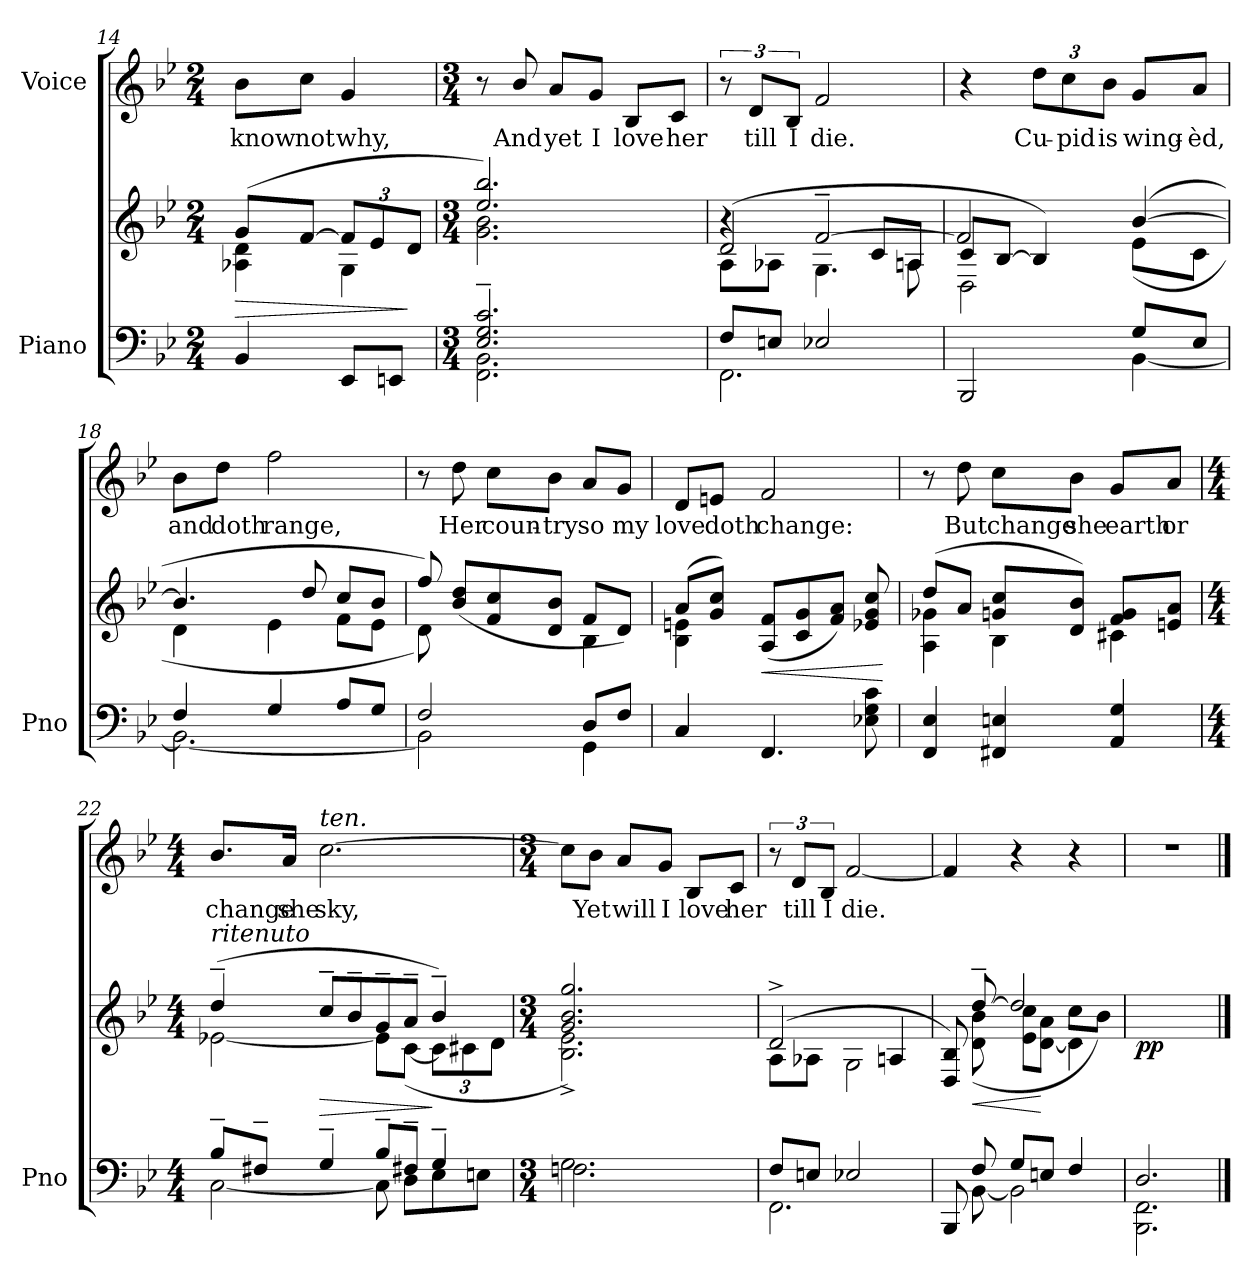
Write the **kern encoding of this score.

**kern	**kern	**dynam	**kern	**text
*part2	*part2	*part2	*part1	*part1
*staff3	*staff2	*staff2/3	*staff1	*staff1
*I"Piano	*	*	*I"Voice	*
*I'Pno	*	*	*	*
*clefF4	*clefG2	*	*clefG2	*
*k[b-e-]	*k[b-e-]	*	*k[b-e-]	*
*M2/4	*M2/4	*	*M2/4	*
=14	=14	=14	=14	=14
!	!LO:TX:i:t=rit.	!	!	!
!	!	!LO:HP:b	!	!
*	*^	*	*	*
4BB-/	(8g/L	4A-X\ 4d\	>	8b-\L	know
.	[8f/J	.	.	8cc\J	not
*	*Xbrackettup	*	*	*	*
8EE-/L	12f/L]	4G\	.	4g/	why,
.	12e-/	.	.	.	.
8EEn/J	.	.	.	.	.
.	12d/J	.	]	.	.
=15	=15	=15	=15	=15	=15
*M3/4	*M3/4	*	*	*M3/4	*
*^	*	*	*	*	*
2.E-/~ 2.G/~ 2.c/~	2.FF\ 2.BB-\	2.ee-/ 2.bb-/)	2.g\ 2.b-\	.	8r	.
.	.	.	.	.	8b-/	And
.	.	.	.	.	8a/L	yet
.	.	.	.	.	8g/J	I
.	.	.	.	.	8B-/L	love
.	.	.	.	.	8c/J	her
=16	=16	=16	=16	=16	=16	=16
*	*	*	*^	*	*	*
!	!	!	!	!	!LO:DY:b	!	!
!	!	!	!	!	!LO:DY:n=1:b	!	!
8F/L	2.FF\	(2d/	8A\L	4r	p other-dynamics	12r	.
.	.	.	.	.	.	12d/L	till
8En/J	.	.	8A-X\J	.	.	.	.
.	.	.	.	.	.	12B-/J	I
2E-X/	.	.	4.G\	[2f~/	.	2f/	die.
.	.	8c/L	.	.	.	.	.
.	.	8An/J	8A\	.	.	.	.
=17	=17	=17	=17	=17	=17	=17	=17
!	!	!	!	!	!LO:DY:b	!	!
!	!	!	!	!	!LO:DY:n=1:b	!	!
2BBB-/	2ryy	8c/L	2D\	2f/]	mp other-dynamics	4r	.
.	.	[8B-/J	.	.	.	.	.
.	.	4B-/])	.	.	.	12dd\L	Cu-
.	.	.	.	.	.	12cc\	-pid
.	.	.	.	.	.	12b-\J	is
8G/L	[4BB-\	([4b-/	(8e-\L	4ryy	.	8g/L	wing-
8E-/J	.	.	8c\J	.	.	8a/J	-èd,
*	*	*	*v	*v	*	*	*
=18	=18	=18	=18	=18	=18	=18
4F/	2.BB-\_	4.b-/]	4d\	.	8b-\L	and
.	.	.	.	.	8dd\J	doth
4G/	.	.	4e-\	.	2ff\	range,
.	.	8dd/	.	.	.	.
8A/L	.	8cc/L	8f\L	.	.	.
8G/J	.	8b-/J	8e-\J	.	.	.
=19	=19	=19	=19	=19	=19	=19
2F/	2BB-\]	8ff/)	8d\)	.	8r	.
.	.	(8b-/ 8dd/L	4.ryy	.	8dd\	Her
.	.	8f/ 8cc/	.	.	8cc\L	coun-
.	.	8d/ 8b-/J	.	.	8b-\J	-try
8D/L	4GG\	8f/L	4B-\	.	8a/L	so
8F/J	.	8d/J)	.	.	8g/J	my
*v	*v	*	*	*	*	*
=20	=20	=20	=20	=20	=20
4C/	(8a/L	4B-\ 4en\	.	8d/L	love
.	8g/ 8cc/J)	.	.	8en/J	doth
!	!	!	!LO:HP:b	!	!
4.FF/	(8A/ 8f/L	2ryy	<	2f/	change:
.	8c/ 8g/	.	.	.	.
.	8f/ 8a/J)	.	.	.	.
8E-X\ 8G\ 8c\	8e-X/ 8g/ 8cc/	.	.	.	.
*	*v	*v	*	*	*
.	.	[	.	.
=21	=21	=21	=21	=21
*	*^	*	*	*
!	!	!	!LO:DY:b	!	!
!	!	!	!LO:DY:n=1:b	!	!
4FF/ 4E-/	(8dd/L	4A\ 4g-X\	f other-dynamics	8r	.
.	8a/J	.	.	8dd\	But
4FF#X/ 4En/	8gn/ 8cc/L	4B-\	.	8cc\L	change
.	8d/ 8b-/J)	.	.	8b-\J	she
4AA/ 4G/	8f/ 8g/L	4c#X\	.	8g/L	earth
.	8en/ 8a/J	.	.	8a/J	or
=22	=22	=22	=22	=22	=22
*M4/4	*M4/4	*	*	*M4/4	*
*^	*	*	*	*	*
!	!	!LO:TX:i:t=ritenuto	!	!	!	!
8B-~/L	[2C\	(4dd~/	[2e-X\	.	8.b-/L	change
8F#X~/J	.	.	.	.	.	.
.	.	.	.	.	16a/Jk	she
!	!	!	!	!	!LO:TX:i:t=ten.	!
!	!	!	!	!LO:HP:b	!	!
4G~/	.	8cc~/L	.	>	[2.cc\	sky,
.	.	8b-~/	.	.	.	.
8B-~/L	8C\]	8g~/	8e-\L]	.	.	.
8F#X~/J	8D\L	8a~/J	(>[8c\J	.	.	.
4G~/	8E-\	4b-~/)	12c\L]	]	.	.
.	.	.	12c#X\	.	.	.
.	8En\J	.	.	.	.	.
.	.	.	12d\J	.	.	.
=23	=23	=23	=23	=23	=23	=23
*M3/4	*	*M3/4	*	*	*M3/4	*
2.G\	2.Fn\	2.g/ 2.b-/ 2.gg/)	2.B-\^ 2.e-\^	.	8cc\L]	.
.	.	.	.	.	8b-\J	Yet
.	.	.	.	.	8a/L	will
.	.	.	.	.	8g/J	I
.	.	.	.	.	8B-/L	love
.	.	.	.	.	8c/J	her
=24	=24	=24	=24	=24	=24	=24
!	!	!	!	!LO:DY:b	!	!
!	!	!	!	!LO:DY:n=1:b	!	!
8F/L	2.FF\	(2d^>/	8A\L	p other-dynamics	12r	.
.	.	.	.	.	12d/L	till
8En/J	.	.	8A-X\J	.	.	.
.	.	.	.	.	12B-/J	I
2E-X/	.	.	2G\	.	[2f/	die.
.	.	4An/	.	.	.	.
=25	=25	=25	=25	=25	=25	=25
*	*	*	*^	*	*	*
8BBB-/	8ryy	8D/ 8B-/)	8ryy	2ryy	.	4f/]	.
!	!	!	!	!	!LO:HP:b	!	!
8F/	[8BB-\	[8dd~/	(>8d\ 8b-\	.	<	.	.
8G/L	2BB-\]	2dd/]	8e-\ 8cc\L	.	.	4r	.
8En/J	.	.	[8d\ 8a\J	.	[	.	.
4F/	.	.	8cc~>\L	4d\]	.	4r	.
.	.	.	8b-\J)	.	.	.	.
*	*	*	*v	*v	*	*	*
=26	=26	=26	=26	=26	=26	=26
!	!	!	!	!LO:DY:b	!	!
*	*	*v	*v	*	*	*
2.D/	2.BBB-\ 2.FF\	2.ryy	pp	2.r	.
*v	*v	*	*	*	*
==	==	==	==	==
*-	*-	*-	*-	*-
